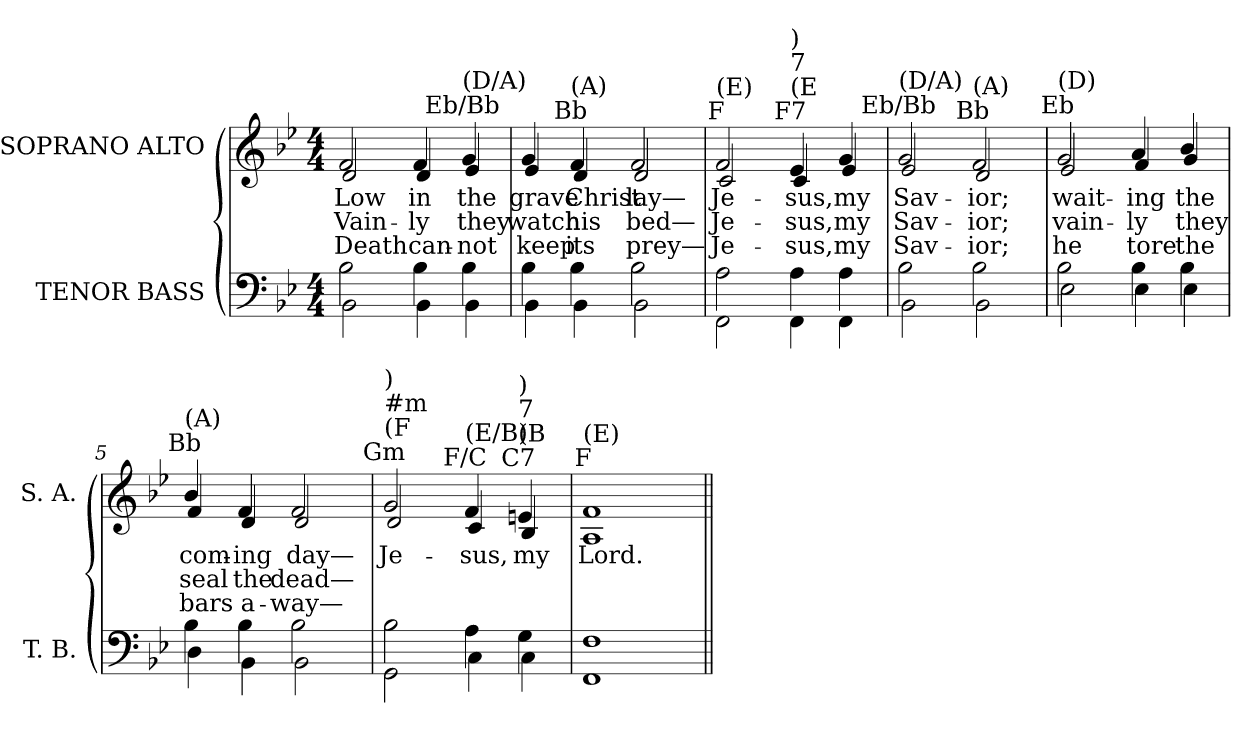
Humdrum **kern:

**kern	**kern	**text	**text	**text
*part2	*part1	*part1	*part1	*part1
*staff2	*staff1	*staff1	*staff1	*staff1
*I"TENOR BASS	*I"SOPRANO ALTO	*	*	*
*I'T. B.	*I'S. A.	*	*	*
!!LO:PB:g=z
*clefF4	*clefG2	*	*	*
*k[b-e-]	*k[b-e-]	*	*	*
*B-:	*B-:	*	*	*
*M4/4	*M4/4	*	*	*
=	=	=	=	=
*^	*	*	*	*
!	!	!LO:TX:a:i:t=Capo 1&colon;	!	!	!
!	!	!LO:TX:a:cj:t=Bb	!	!	!
!	!	!LO:TX:t=(A)	!	!	!
!	!	!LO:TX:b:cj:t=1	!	!	!
!	!	!LO:TX:b:cj:t=2	!	!	!
!	!	!LO:TX:b:cj:t=3	!	!	!
!	!	!	!LO:LY:b:color=#000000	!LO:LY:b:color=#000000	!LO:LY:b:color=#000000
*	*	*^	*	*	*
2B-i\	2BB-i\	2fi/	2di/	Low	Vain-	Death
!	!	!	!	!LO:LY:b:color=#000000	!LO:LY:b:color=#000000	!LO:LY:b:color=#000000
4B-i\	4BB-i\	4fi/	4di/	in	-ly	can-
!	!	!LO:TX:a:cj:t=Eb/Bb	!	!	!	!
!	!	!LO:TX:t=(D/A)	!	!	!	!
!	!	!	!	!LO:LY:b:color=#000000	!LO:LY:b:color=#000000	!LO:LY:b:color=#000000
4B-i\	4BB-i\	4gi/	4e-i/	the	they	-not
=1	=1	=1	=1	=1	=1	=1
!	!	!	!	!LO:LY:b:color=#000000	!LO:LY:b:color=#000000	!LO:LY:b:color=#000000
4B-i\	4BB-i\	4gi/	4e-i/	grave	watch	keep
!	!	!LO:TX:a:cj:t=Bb	!	!	!	!
!	!	!LO:TX:t=(A)	!	!	!	!
!	!	!	!	!LO:LY:b:color=#000000	!LO:LY:b:color=#000000	!LO:LY:b:color=#000000
4B-i\	4BB-i\	4fi/	4di/	Christ	his	its
!	!	!	!	!LO:LY:b:color=#000000	!LO:LY:b:color=#000000	!LO:LY:b:color=#000000
2B-i\	2BB-i\	2fi/	2di/	lay—	bed—	prey—
=2	=2	=2	=2	=2	=2	=2
!	!	!LO:TX:a:cj:t=F	!	!	!	!
!	!	!LO:TX:t=(E)	!	!	!	!
!	!	!	!	!LO:LY:b:color=#000000	!LO:LY:b:color=#000000	!LO:LY:b:color=#000000
2Ai\	2FFi\	2fi/	2ci/	Je-	Je-	Je-
!	!	!LO:TX:a:cj:t=F7	!	!	!	!
!	!	!LO:TX:t=(E	!	!	!	!
!	!	!LO:TX:t=7	!	!	!	!
!	!	!LO:TX:t=)	!	!	!	!
!	!	!	!	!LO:LY:b:color=#000000	!LO:LY:b:color=#000000	!LO:LY:b:color=#000000
4Ai\	4FFi\	4e-i/	4ci/	-sus,	-sus,	-sus,
!	!	!	!	!LO:LY:b:color=#000000	!LO:LY:b:color=#000000	!LO:LY:b:color=#000000
4Ai\	4FFi\	4gi/	4e-i/	my	my	my
=3	=3	=3	=3	=3	=3	=3
!	!	!LO:TX:a:cj:t=Eb/Bb	!	!	!	!
!	!	!LO:TX:t=(D/A)	!	!	!	!
!	!	!	!	!LO:LY:b:color=#000000	!LO:LY:b:color=#000000	!LO:LY:b:color=#000000
2B-i\	2BB-i\	2gi/	2e-i/	Sav-	Sav-	Sav-
!	!	!LO:TX:a:cj:t=Bb	!	!	!	!
!	!	!LO:TX:t=(A)	!	!	!	!
!	!	!	!	!LO:LY:b:color=#000000	!LO:LY:b:color=#000000	!LO:LY:b:color=#000000
2B-i\	2BB-i\	2fi/	2di/	-ior;	-ior;	-ior;
!!LO:LB:g=z	!!
=4	=4	=4	=4	=4	=4	=4
!	!	!LO:TX:a:cj:t=Eb	!	!	!	!
!	!	!LO:TX:t=(D)	!	!	!	!
!	!	!	!	!LO:LY:b:color=#000000	!LO:LY:b:color=#000000	!LO:LY:b:color=#000000
2B-i\	2E-i\	2gi/	2e-i/	wait-	vain-	he
!	!	!	!	!LO:LY:b:color=#000000	!LO:LY:b:color=#000000	!LO:LY:b:color=#000000
4B-i\	4E-i\	4ai/	4fi/	-ing	-ly	tore
!	!	!	!	!LO:LY:b:color=#000000	!LO:LY:b:color=#000000	!LO:LY:b:color=#000000
4B-i\	4E-i\	4b-i/	4gi/	the	they	the
=5	=5	=5	=5	=5	=5	=5
!	!	!LO:TX:a:cj:t=Bb	!	!	!	!
!	!	!LO:TX:t=(A)	!	!	!	!
!	!	!	!	!LO:LY:b:color=#000000	!LO:LY:b:color=#000000	!LO:LY:b:color=#000000
4B-i\	4Di\	4b-i/	4fi/	com-	seal	bars
!	!	!	!	!LO:LY:b:color=#000000	!LO:LY:b:color=#000000	!LO:LY:b:color=#000000
4B-i\	4BB-i\	4fi/	4di/	-ing	the	a-
!	!	!	!	!LO:LY:b:color=#000000	!LO:LY:b:color=#000000	!LO:LY:b:color=#000000
2B-i\	2BB-i\	2fi/	2di/	day—	dead—	-way—
=6	=6	=6	=6	=6	=6	=6
!	!	!LO:TX:a:cj:t=Gm	!	!	!	!
!	!	!LO:TX:t=(F	!	!	!	!
!	!	!LO:TX:t=#m	!	!	!	!
!	!	!LO:TX:t=)	!	!	!	!
!	!	!	!	!LO:LY:b:color=#000000	!	!
2B-i\	2GGi\	2gi/	2di/	Je-	.	.
!	!	!LO:TX:a:cj:t=F/C	!	!	!	!
!	!	!LO:TX:t=(E/B)	!	!	!	!
!	!	!	!	!LO:LY:b:color=#000000	!	!
4Ai\	4Ci\	4fi/	4ci/	-sus,	.	.
!	!	!LO:TX:a:cj:t=C7	!	!	!	!
!	!	!LO:TX:t=(B	!	!	!	!
!	!	!LO:TX:t=7	!	!	!	!
!	!	!LO:TX:t=)	!	!	!	!
!	!	!	!	!LO:LY:b:color=#000000	!	!
4Gi\	4Ci\	4eni/	4B-i/	my	.	.
=7	=7	=7	=7	=7	=7	=7
!	!	!LO:TX:a:cj:t=F	!	!	!	!
!	!	!LO:TX:t=(E)	!	!	!	!
!	!	!	!	!LO:LY:b:color=#000000	!	!
1Fi	1FFi	1fi	1Ai	Lord.	.	.
*v	*v	*	*	*	*	*
*	*v	*v	*	*	*
=||	=||	=||	=||	=||
*-	*-	*-	*-	*-
